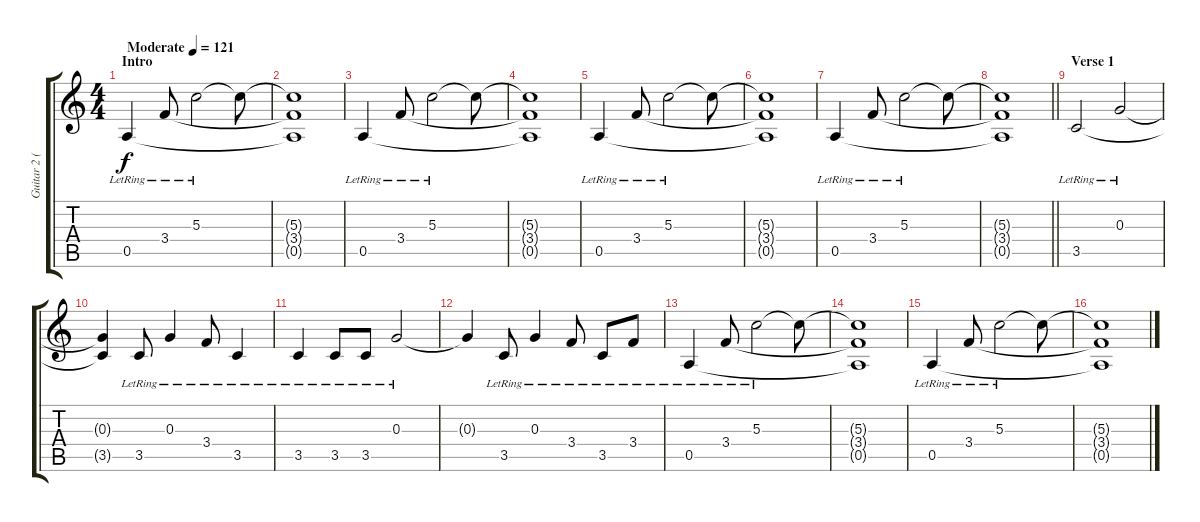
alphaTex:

\track ("Guitar 2 (Clean)" "Guitar 2 (") {instrument electricguitarjazz}
\staff {score tabs}
\tuning (E4 B3 G3 D3 A2 E2) {hide}
\ts (4 4)
\section ("" "Intro")
\tempo (121 "Moderate")
\clef g2
\ks c
0.5{lr}.4{dy f instrument electricguitarjazz} 3.4{lr}.8 5.3{lr}.2 5.3{t}.8 |
(5.3{t} 3.4{t} 0.5{t}).1 |
0.5{lr}.4 3.4{lr}.8 5.3{lr}.2 5.3{t}.8 |
(5.3{t} 3.4{t} 0.5{t}).1 |
0.5{lr}.4 3.4{lr}.8 5.3{lr}.2 5.3{t}.8 |
(5.3{t} 3.4{t} 0.5{t}).1 |
0.5{lr}.4 3.4{lr}.8 5.3{lr}.2 5.3{t}.8 |
\barLineRight lightlight
(5.3{t} 3.4{t} 0.5{t}).1 |
\section ("" "Verse 1")
3.5{lr}.2 0.3{lr}.2 |
(0.3{t} 3.5{t}).4 3.5{lr}.8 0.3{lr}.4 3.4{lr}.8 3.5{lr}.4 |
3.5{lr}.4 3.5{lr}.8 3.5{lr}.8 0.3{lr}.2 |
0.3{t}.4 3.5{lr}.8 0.3{lr}.4 3.4{lr}.8 3.5{lr}.8 3.4{lr}.8 |
0.5{lr}.4 3.4{lr}.8 5.3{lr}.2 5.3{t}.8 |
(5.3{t} 3.4{t} 0.5{t}).1 |
0.5{lr}.4 3.4{lr}.8 5.3{lr}.2 5.3{t}.8 |
(5.3{t} 3.4{t} 0.5{t}).1
